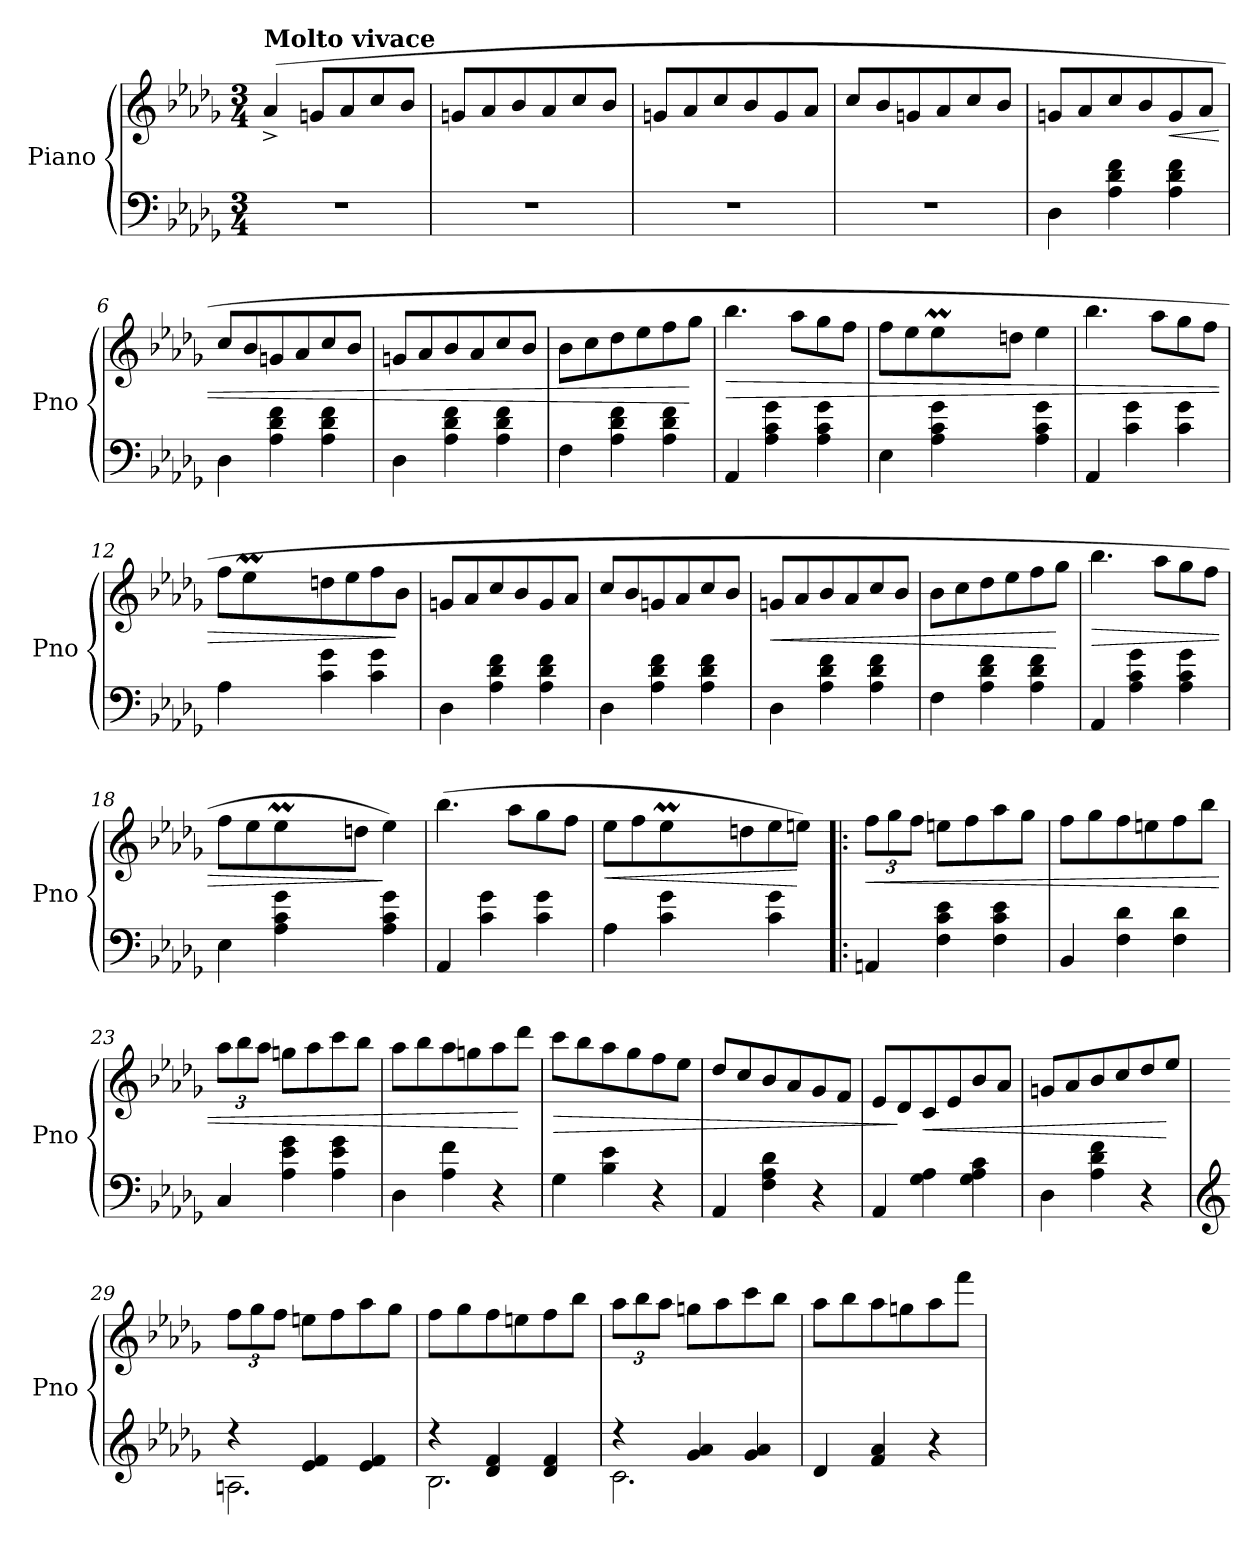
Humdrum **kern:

**kern	**kern	**dynam
*part1	*part1	*part1
*staff2	*staff1	*staff1/2
*I"Piano	*	*
*I'Pno	*	*
*clefF4	*clefG2	*
*k[b-e-a-d-g-]	*k[b-e-a-d-g-]	*
*M3/4	*M3/4	*
=1	=1	=1
!	!LO:TX:a:B:t=Molto vivace	!
!	!	!LO:DY:b
2.r	(>4a-^/	other-dynamics
.	8gn/L	.
.	8a-/	.
.	8cc/	.
.	8b-/J	.
=2	=2	=2
2.r	8gn/L	.
.	8a-/	.
.	8b-/	.
.	8a-/	.
.	8cc/	.
.	8b-/J	.
=3	=3	=3
2.r	8gn/L	.
.	8a-/	.
.	8cc/	.
.	8b-/	.
.	8g/	.
.	8a-/J	.
=4	=4	=4
2.r	8cc/L	.
.	8b-/	.
.	8gn/	.
.	8a-/	.
.	8cc/	.
.	8b-/J	.
=5	=5	=5
4D-\	8gn/L	.
.	8a-/	.
4A-\ 4d-\ 4f\	8cc/	.
.	8b-/	.
!	!	!LO:HP:b
4A-\ 4d-\ 4f\	8g/	<
.	8a-/J	.
!!LO:LB:g=z
=6	=6	=6
4D-\	8cc/L	.
.	8b-/	.
4A-\ 4d-\ 4f\	8gn/	.
.	8a-/	.
4A-\ 4d-\ 4f\	8cc/	.
.	8b-/J	.
=7	=7	=7
4D-\	8gn/L	.
.	8a-/	.
4A-\ 4d-\ 4f\	8b-/	.
.	8a-/	.
4A-\ 4d-\ 4f\	8cc/	.
.	8b-/J	.
=8	=8	=8
4F\	8b-\L	.
.	8cc\	.
4A-\ 4d-\ 4f\	8dd-\	.
.	8ee-\	.
4A-\ 4d-\ 4f\	8ff\	.
.	8gg-\J	[
=9	=9	=9
!	!	!LO:HP:b
4AA-/	4.bb-\	>
4A-\ 4c\ 4g-\	.	.
.	8aa-\L	.
4A-\ 4c\ 4g-\	8gg-\	.
.	8ff\J	.
=10	=10	=10
*	*^	*
4E-\	8ff\L	4ryy	.
.	8ee-\	.	.
4A-\ 4c\ 4g-\	8ee-M\	32ee-yy	.
.	.	32ffyy	.
.	.	32ee-yy	.
.	.	32ffyy	.
.	8ddn\J	4.ryy	.
4A-\ 4c\ 4g-\	4ee-\	.	.
*	*v	*v	*
!!LO:LB:g=z
=11	=11	=11
4AA-/	4.bb-\	.
4c\ 4g-\	.	.
.	8aa-\L	.
4c\ 4g-\	8gg-\	.
.	8ff\J	.
=12	=12	=12
*	*^	*
4A-\	8ff\L	8ryy	.
.	8ee-M\	32ee-yy	.
.	.	32ffyy	.
.	.	32ee-yy	.
.	.	32ffyy	.
4c\ 4g-\	8ddn\	2ryy	.
.	8ee-\	.	.
4c\ 4g-\	8ff\	.	.
.	8b-\J	.	]
*	*v	*v	*
=13	=13	=13
4D-\	8gn/L	.
.	8a-/	.
4A-\ 4d-\ 4f\	8cc/	.
.	8b-/	.
4A-\ 4d-\ 4f\	8g/	.
.	8a-/J	.
=14	=14	=14
4D-\	8cc/L	.
.	8b-/	.
4A-\ 4d-\ 4f\	8gn/	.
.	8a-/	.
4A-\ 4d-\ 4f\	8cc/	.
.	8b-/J	.
=15	=15	=15
!	!	!LO:HP:b
4D-\	8gn/L	<
.	8a-/	.
4A-\ 4d-\ 4f\	8b-/	.
.	8a-/	.
4A-\ 4d-\ 4f\	8cc/	.
.	8b-/J	.
!!LO:LB:g=z
=16	=16	=16
4F\	8b-\L	.
.	8cc\	.
4A-\ 4d-\ 4f\	8dd-\	.
.	8ee-\	.
4A-\ 4d-\ 4f\	8ff\	.
.	8gg-\J	[
=17	=17	=17
!	!	!LO:HP:b
4AA-/	4.bb-\	>
4A-\ 4c\ 4g-\	.	.
.	8aa-\L	.
4A-\ 4c\ 4g-\	8gg-\	.
.	8ff\J	.
=18	=18	=18
*	*^	*
4E-\	8ff\L	4ryy	.
.	8ee-\	.	.
4A-\ 4c\ 4g-\	8ee-M\	32ee-yy	.
.	.	32ffyy	.
.	.	32ee-yy	.
.	.	32ffyy	.
.	8ddn\J	4.ryy	.
4A-\ 4c\ 4g-\	4ee-\)	.	]
*	*v	*v	*
=19	=19	=19
4AA-/	(>4.bb-\	.
4c\ 4g-\	.	.
.	8aa-\L	.
4c\ 4g-\	8gg-\	.
.	8ff\J	.
=20	=20	=20
!	!	!LO:HP:b
*	*^	*
4A-\	8ee-\L	4ryy	<
.	8ff\	.	.
4c\ 4g-\	8ee-M\	32ee-yy	.
.	.	32ffyy	.
.	.	32ee-yy	.
.	.	32ffyy	.
.	8ddn\	4.ryy	.
4c\ 4g-\	8ee-\	.	.
.	8een\J)	.	[
*	*v	*v	*
!!LO:LB:g=z
=21!|:	=21!|:	=21!|:
*	*Xbrackettup	*
!	!	!LO:HP:b
4AAn/	12ff\L	<
.	12gg-\	.
.	12ff\J	.
4F\ 4c\ 4e-\	8een\L	.
.	8ff\	.
4F\ 4c\ 4e-\	8aa-\	.
.	8gg-\J	.
=22	=22	=22
4BB-/	8ff\L	.
.	8gg-\	.
4F\ 4d-\	8ff\	.
.	8een\	.
4F\ 4d-\	8ff\	.
.	8bb-\J	.
=23	=23	=23
4C/	12aa-\L	.
.	12bb-\	.
.	12aa-\J	.
4A-\ 4e-\ 4g-\	8ggn\L	.
.	8aa-\	.
4A-\ 4e-\ 4g-\	8ccc\	.
.	8bb-\J	.
=24	=24	=24
4D-\	8aa-\L	.
.	8bb-\	.
4A-\ 4f\	8aa-\	.
.	8ggn\	.
4r	8aa-\	.
.	8ddd-\J	[
=25	=25	=25
!	!	!LO:HP:b
4G-\	8ccc\L	>
.	8bb-\	.
4B-\ 4e-\	8aa-\	.
.	8gg-\	.
4r	8ff\	.
.	8ee-\J	.
!!LO:PB:g=z
=26	=26	=26
4AA-/	8dd-/L	.
.	8cc/	.
4F\ 4A-\ 4d-\	8b-/	.
.	8a-/	.
4r	8g-/	.
.	8f/J	.
=27	=27	=27
4AA-/	8e-/L	.
.	8d-/	]
!	!	!LO:HP:b
4G-\ 4A-\	8c/	<
.	8e-/	.
4G-\ 4A-\ 4c\	8b-/	.
.	8a-/J	.
=28	=28	=28
4D-\	8gn/L	.
.	8a-/	.
4A-\ 4d-\ 4f\	8b-/	.
.	8cc/	.
4r	8dd-/	.
.	8ee-/J	[
=29	=29	=29
*clefG2	*	*
*^	*	*
4r	2.An\	12ff\L	.
.	.	12gg-\	.
.	.	12ff\J	.
4e-/ 4f/	.	8een\L	.
.	.	8ff\	.
4e-/ 4f/	.	8aa-\	.
.	.	8gg-\J	.
=30	=30	=30	=30
4r	2.B-\	8ff\L	.
.	.	8gg-\	.
4d-/ 4f/	.	8ff\	.
.	.	8een\	.
4d-/ 4f/	.	8ff\	.
.	.	8bb-\J	.
=31	=31	=31	=31
4r	2.c\	12aa-\L	.
.	.	12bb-\	.
.	.	12aa-\J	.
4g-/ 4a-/	.	8ggn\L	.
.	.	8aa-\	.
4g-/ 4a-/	.	8ccc\	.
.	.	8bb-\J	.
*v	*v	*	*
!!LO:LB:g=z
=32	=32	=32
4d-/	8aa-\L	.
.	8bb-\	.
4f/ 4a-/	8aa-\	.
.	8ggn\	.
4r	8aa-\	.
.	8fff\J	.
=	=	=
*-	*-	*-
